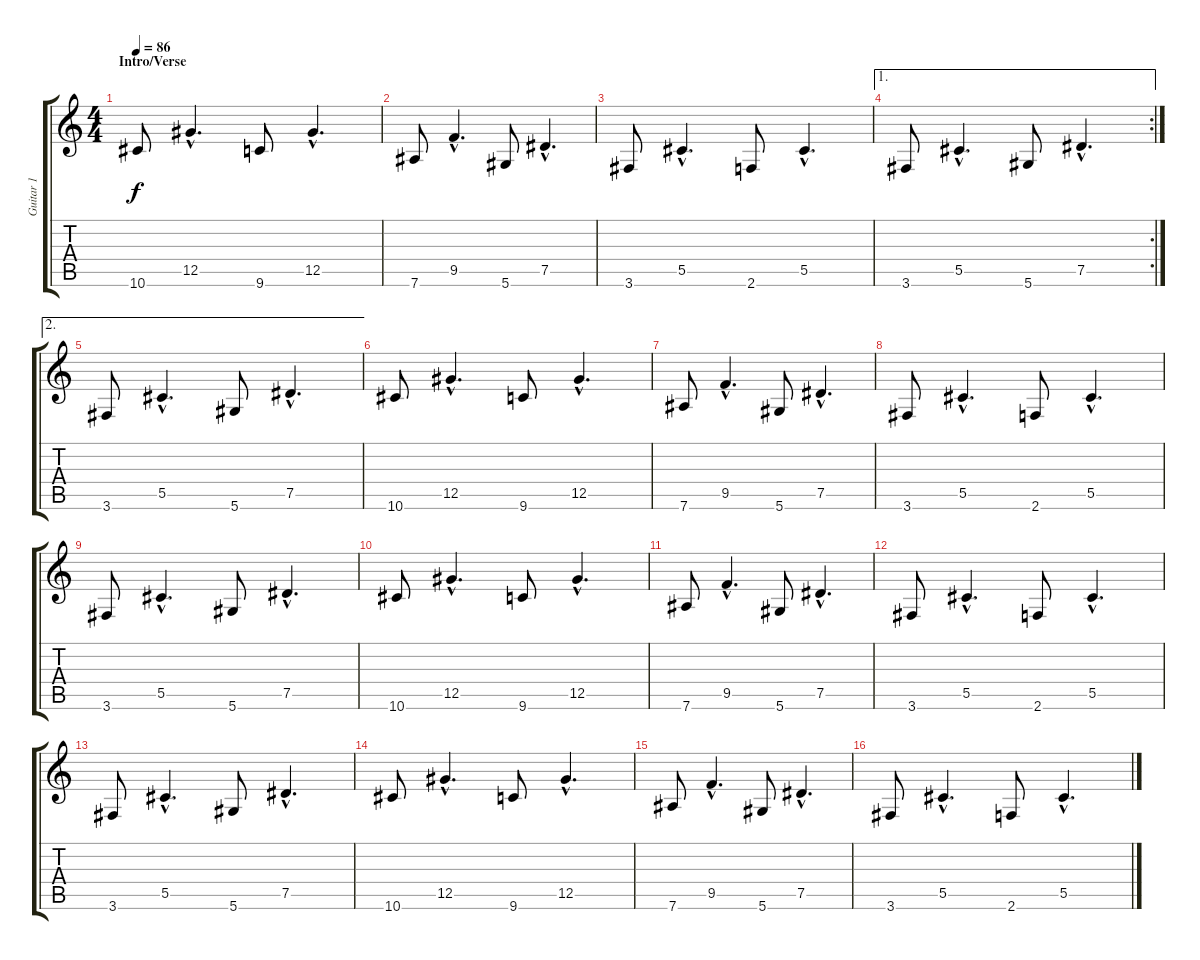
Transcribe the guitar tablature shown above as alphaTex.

\track ("Guitar 1" "Guitar 1") {instrument electricguitarjazz}
\staff {score tabs}
\tuning (Eb4 Bb3 Gb3 Db3 Ab2 Eb2) {hide}
\ts (4 4)
\section ("" "Intro/Verse")
\tempo 86
\clef g2
\ks c
10.6.8{dy f instrument electricguitarjazz} 12.5{hac}.4{d} 9.6.8 12.5{hac}.4{d} |
7.6.8 9.5{hac}.4{d} 5.6.8 7.5{hac}.4{d} |
3.6.8 5.5{hac}.4{d} 2.6.8 5.5{hac}.4{d} |
\ae 1
\rc 2
3.6.8 5.5{hac}.4{d} 5.6.8 7.5{hac}.4{d} |
\ae 2
3.6.8 5.5{hac}.4{d} 5.6.8 7.5{hac}.4{d} |
10.6.8 12.5{hac}.4{d} 9.6.8 12.5{hac}.4{d} |
7.6.8 9.5{hac}.4{d} 5.6.8 7.5{hac}.4{d} |
3.6.8 5.5{hac}.4{d} 2.6.8 5.5{hac}.4{d} |
3.6.8 5.5{hac}.4{d} 5.6.8 7.5{hac}.4{d} |
10.6.8 12.5{hac}.4{d} 9.6.8 12.5{hac}.4{d} |
7.6.8 9.5{hac}.4{d} 5.6.8 7.5{hac}.4{d} |
3.6.8 5.5{hac}.4{d} 2.6.8 5.5{hac}.4{d} |
3.6.8 5.5{hac}.4{d} 5.6.8 7.5{hac}.4{d} |
10.6.8 12.5{hac}.4{d} 9.6.8 12.5{hac}.4{d} |
7.6.8 9.5{hac}.4{d} 5.6.8 7.5{hac}.4{d} |
3.6.8 5.5{hac}.4{d} 2.6.8 5.5{hac}.4{d}
